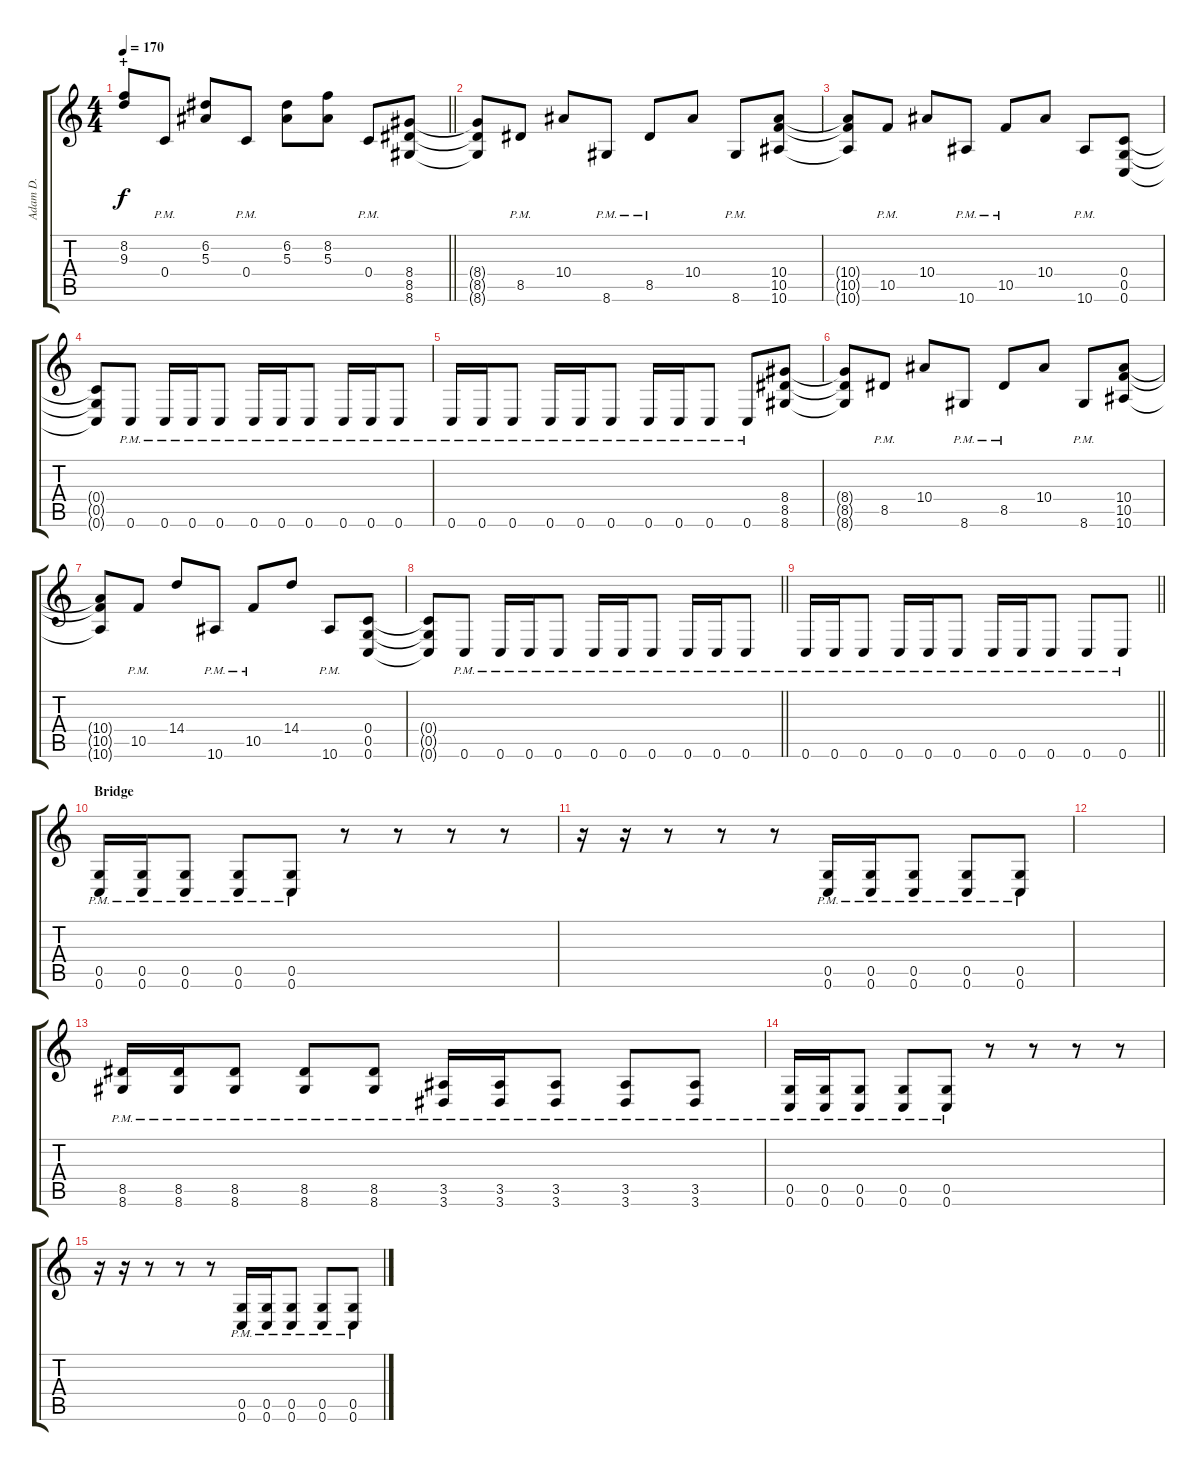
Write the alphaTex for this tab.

\track ("Adam D." "Adam D.") {instrument distortionguitar}
\staff {score tabs}
\tuning (D4 A3 F3 C3 G2 C2) {hide}
\ts (4 4)
\section ("" "+")
\tempo 170
\clef g2
\barLineRight lightlight
\ks c
(8.2 9.3).8{dy f} 0.4{pm}.8 (6.2 5.3).8 0.4{pm}.8 (6.2 5.3).8 (8.2 5.3).8 0.4{pm}.8 (8.4 8.5 8.6).8 |
(8.4{t} 8.5{t} 8.6{t}).8 8.5{pm}.8 10.4.8 8.6{pm}.8 8.5{pm}.8 10.4.8 8.6{pm}.8 (10.4 10.5 10.6).8 |
(10.4{t} 10.5{t} 10.6{t}).8 10.5{pm}.8 10.4.8 10.6{pm}.8 10.5{pm}.8 10.4.8 10.6{pm}.8 (0.4 0.5 0.6).8 |
(0.4{t} 0.5{t} 0.6{t}).8 0.6{pm}.8 0.6{pm}.16 0.6{pm}.16 0.6{pm}.8 0.6{pm}.16 0.6{pm}.16 0.6{pm}.8 0.6{pm}.16 0.6{pm}.16 0.6{pm}.8 |
0.6{pm}.16 0.6{pm}.16 0.6{pm}.8 0.6{pm}.16 0.6{pm}.16 0.6{pm}.8 0.6{pm}.16 0.6{pm}.16 0.6{pm}.8 0.6{pm}.8 (8.4 8.5 8.6).8 |
(8.4{t} 8.5{t} 8.6{t}).8 8.5{pm}.8 10.4.8 8.6{pm}.8 8.5{pm}.8 10.4.8 8.6{pm}.8 (10.4 10.5 10.6).8 |
(10.4{t} 10.5{t} 10.6{t}).8 10.5{pm}.8 14.4.8 10.6{pm}.8 10.5{pm}.8 14.4.8 10.6{pm}.8 (0.4 0.5 0.6).8 |
\barLineRight lightlight
(0.4{t} 0.5{t} 0.6{t}).8 0.6{pm}.8 0.6{pm}.16 0.6{pm}.16 0.6{pm}.8 0.6{pm}.16 0.6{pm}.16 0.6{pm}.8 0.6{pm}.16 0.6{pm}.16 0.6{pm}.8 |
\barLineRight lightlight
0.6{pm}.16 0.6{pm}.16 0.6{pm}.8 0.6{pm}.16 0.6{pm}.16 0.6{pm}.8 0.6{pm}.16 0.6{pm}.16 0.6{pm}.8 0.6{pm}.8 0.6{pm}.8 |
\section ("" "Bridge")
(0.5{pm} 0.6{pm}).16 (0.5{pm} 0.6{pm}).16 (0.5{pm} 0.6{pm}).8 (0.5{pm} 0.6{pm}).8 (0.5{pm} 0.6{pm}).8 r.8 r.8 r.8 r.8 |
r.16 r.16 r.8 r.8 r.8 (0.5{pm} 0.6{pm}).16 (0.5{pm} 0.6{pm}).16 (0.5{pm} 0.6{pm}).8 (0.5{pm} 0.6{pm}).8 (0.5{pm} 0.6{pm}).8 |
|
(8.5{pm} 8.6{pm}).16 (8.5{pm} 8.6{pm}).16 (8.5{pm} 8.6{pm}).8 (8.5{pm} 8.6{pm}).8 (8.5{pm} 8.6{pm}).8 (3.5{pm} 3.6{pm}).16 (3.5{pm} 3.6{pm}).16 (3.5{pm} 3.6{pm}).8 (3.5{pm} 3.6{pm}).8 (3.5{pm} 3.6{pm}).8 |
(0.5{pm} 0.6{pm}).16 (0.5{pm} 0.6{pm}).16 (0.5{pm} 0.6{pm}).8 (0.5{pm} 0.6{pm}).8 (0.5{pm} 0.6{pm}).8 r.8 r.8 r.8 r.8 |
r.16 r.16 r.8 r.8 r.8 (0.5{pm} 0.6{pm}).16 (0.5{pm} 0.6{pm}).16 (0.5{pm} 0.6{pm}).8 (0.5{pm} 0.6{pm}).8 (0.5{pm} 0.6{pm}).8
